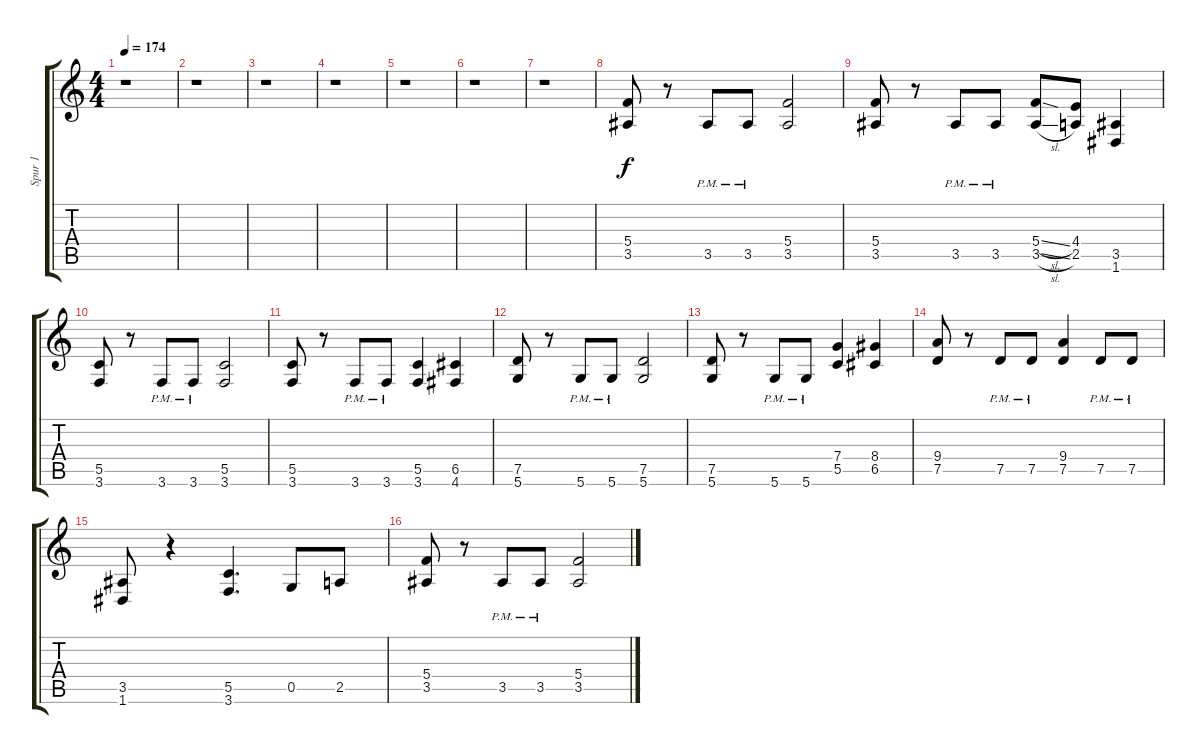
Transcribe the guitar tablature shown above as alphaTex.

\track ("Spur 1" "Spur 1") {instrument overdrivenguitar}
\staff {score tabs}
\tuning (D4 A3 F3 C3 G2 D2) {hide}
\ts (4 4)
\tempo 174
\clef g2
\ks c
r.1{dy f} |
r.1 |
r.1 |
r.1 |
r.1 |
r.1 |
r.1 |
(5.4 3.5).8 r.8 3.5{pm}.8 3.5{pm}.8 (5.4 3.5).2 |
(5.4 3.5).8 r.8 3.5{pm}.8 3.5{pm}.8 (5.4{sl} 3.5{sl}).8 (4.4 2.5).8 (3.5 1.6).4 |
(5.5 3.6).8 r.8 3.6{pm}.8 3.6{pm}.8 (5.5 3.6).2 |
(5.5 3.6).8 r.8 3.6{pm}.8 3.6{pm}.8 (5.5 3.6).4 (6.5 4.6).4 |
(7.5 5.6).8 r.8 5.6{pm}.8 5.6{pm}.8 (7.5 5.6).2 |
(7.5 5.6).8 r.8 5.6{pm}.8 5.6{pm}.8 (7.4 5.5).4 (8.4 6.5).4 |
(9.4 7.5).8 r.8 7.5{pm}.8 7.5{pm}.8 (9.4 7.5).4 7.5{pm}.8 7.5{pm}.8 |
(3.5 1.6).8 r.4 (5.5 3.6).4{d} 0.5.8 2.5.8 |
(5.4 3.5).8 r.8 3.5{pm}.8 3.5{pm}.8 (5.4 3.5).2
